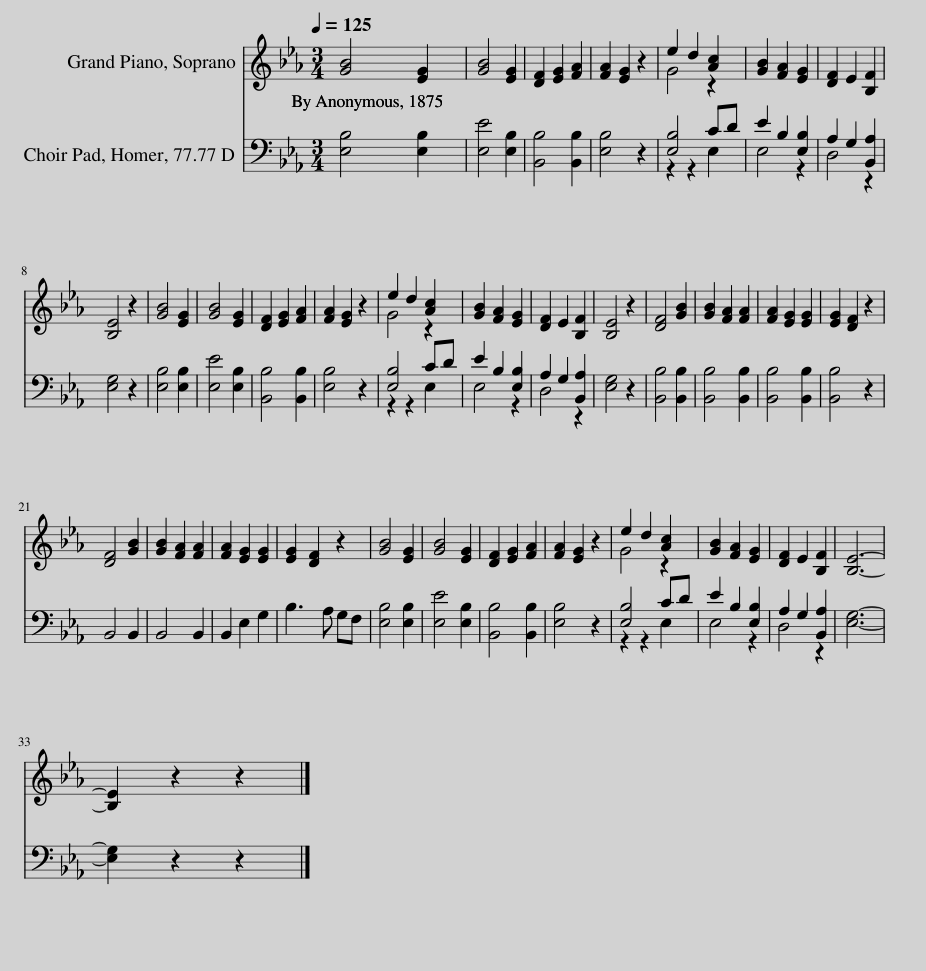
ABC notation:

X:1
%%score ( 1 2 ) ( 3 4 )
L:1/8
Q:1/4=125
M:3/4
I:linebreak $
K:Eb
V:1 treble
V:2 treble
V:3 bass
V:4 bass
V:1
 [GB]4 [EG]2 | [GB]4 [EG]2 | [DF]2 [EG]2 [FA]2 | [FA]2 [EG]2 z2 | e2 d2 [Ac]2 | %5
 [GB]2 [FA]2 [EG]2 | [DF]2 E2 [B,F]2 |$ [B,E]4 z2 | [GB]4 [EG]2 | [GB]4 [EG]2 | %10
 [DF]2 [EG]2 [FA]2 | [FA]2 [EG]2 z2 | e2 d2 [Ac]2 | [GB]2 [FA]2 [EG]2 | [DF]2 E2 [B,F]2 | %15
 [B,E]4 z2 | [DF]4 [GB]2 | [GB]2 [FA]2 [FA]2 | [FA]2 [EG]2 [EG]2 | [EG]2 [DF]2 z2 |$ %20
 [DF]4 [GB]2 | [GB]2 [FA]2 [FA]2 | [FA]2 [EG]2 [EG]2 | [EG]2 [DF]2 z2 | [GB]4 [EG]2 | %25
 [GB]4 [EG]2 | [DF]2 [EG]2 [FA]2 | [FA]2 [EG]2 z2 | e2 d2 [Ac]2 | [GB]2 [FA]2 [EG]2 | %30
 [DF]2 E2 [B,F]2 | [B,E]6- |$ [B,E]2 z2 z2 |] %33
V:2
 x6 | x6 | x6 | x6 | G4 z2 | %5
 x6 | x6 |$ x6 | x6 | x6 | %10
 x6 | x6 | G4 z2 | x6 | x6 | %15
 x6 | x6 | x6 | x6 | x6 |$ %20
 x6 | x6 | x6 | x6 | x6 | %25
 x6 | x6 | x6 | G4 z2 | x6 | %30
 x6 | x6 |$ x6 |] %33
V:3
 [E,B,]4 [E,B,]2 | [E,E]4 [E,B,]2 | [B,,B,]4 [B,,B,]2 | [E,B,]4 z2 | [E,B,]4 CD | %5
 E2 B,2 [E,B,]2 | A,2 G,2 [B,,A,]2 |$ [E,G,]4 z2 | [E,B,]4 [E,B,]2 | [E,E]4 [E,B,]2 | %10
 [B,,B,]4 [B,,B,]2 | [E,B,]4 z2 | [E,B,]4 CD | E2 B,2 [E,B,]2 | A,2 G,2 [B,,A,]2 | %15
 [E,G,]4 z2 | [B,,B,]4 [B,,B,]2 | [B,,B,]4 [B,,B,]2 | [B,,B,]4 [B,,B,]2 | [B,,B,]4 z2 |$ %20
 B,,4 B,,2 | B,,4 B,,2 | B,,2 E,2 G,2 | B,3 A, G,F, | [E,B,]4 [E,B,]2 | %25
 [E,E]4 [E,B,]2 | [B,,B,]4 [B,,B,]2 | [E,B,]4 z2 | [E,B,]4 CD | E2 B,2 [E,B,]2 | %30
 A,2 G,2 [B,,A,]2 | [E,G,]6- |$ [E,G,]2 z2 z2 |] %33
V:4
 x6 | x6 | x6 | x6 | z2 z2 E,2 | %5
 E,4 z2 | D,4 z2 |$ x6 | x6 | x6 | %10
 x6 | x6 | z2 z2 E,2 | E,4 z2 | D,4 z2 | %15
 x6 | x6 | x6 | x6 | x6 |$ %20
 x6 | x6 | x6 | x6 | x6 | %25
 x6 | x6 | x6 | z2 z2 E,2 | E,4 z2 | %30
 D,4 z2 | x6 |$ x6 |] %33
